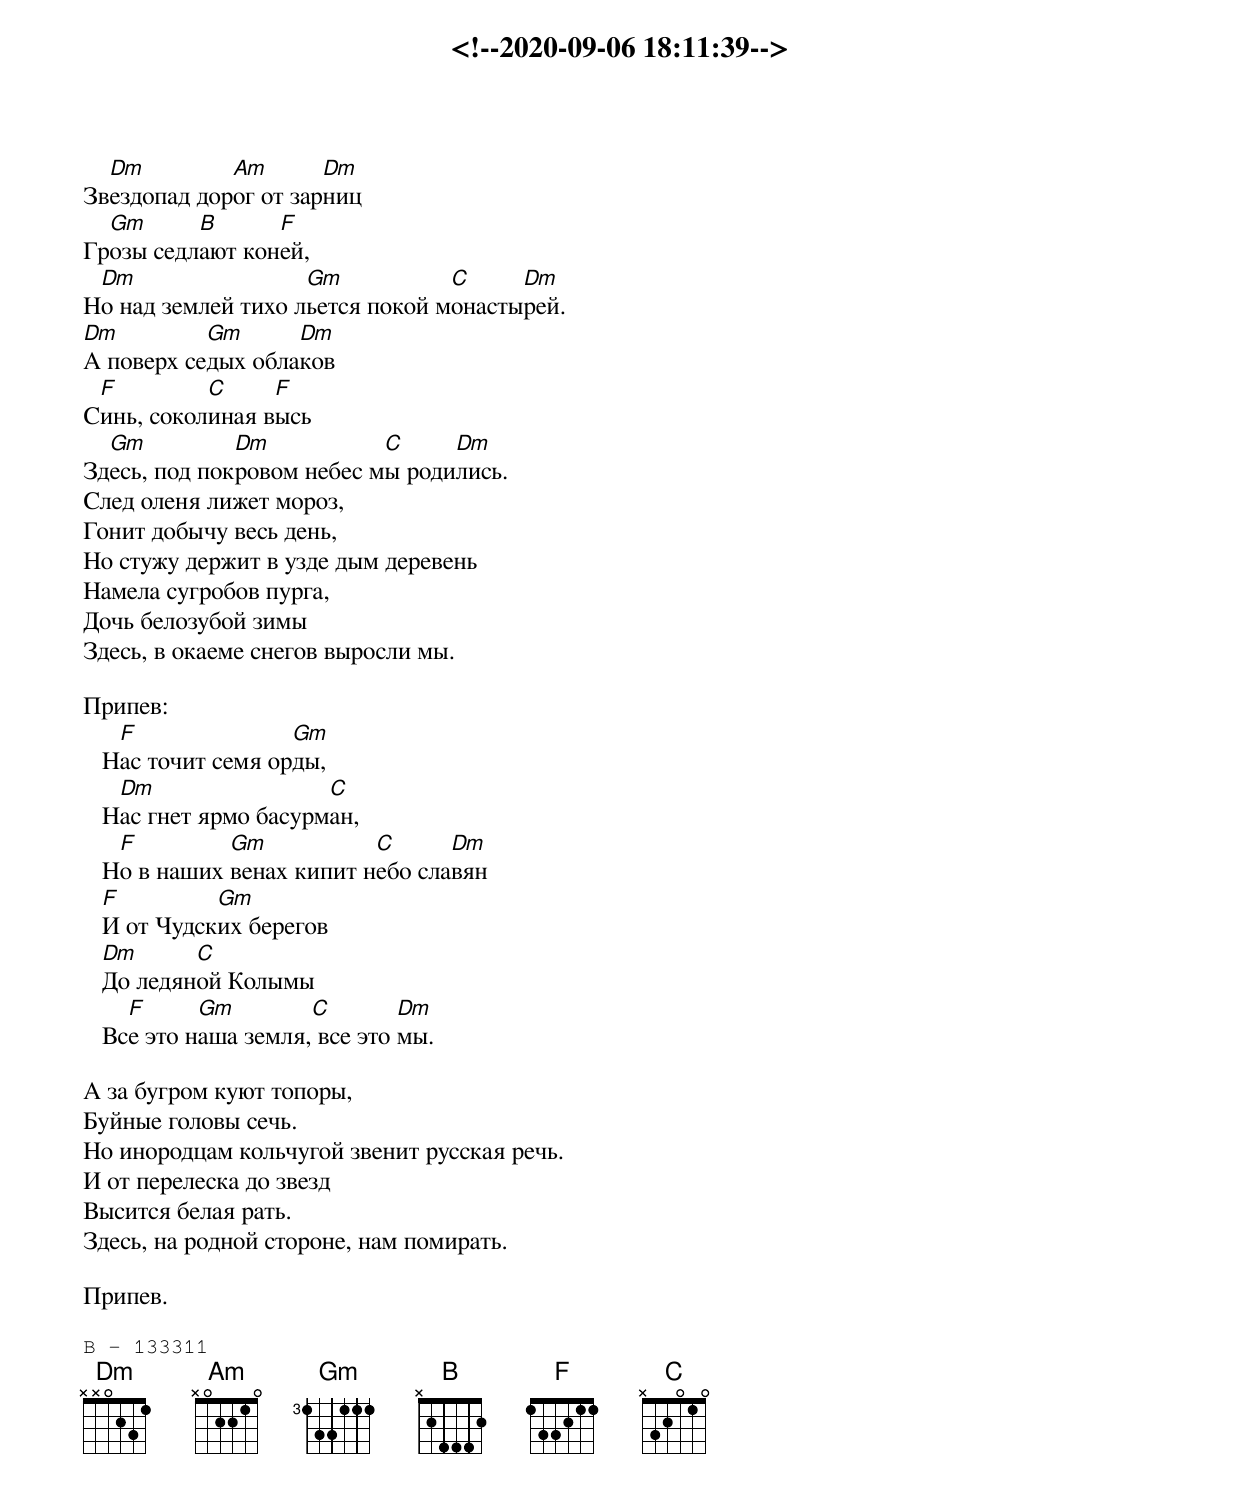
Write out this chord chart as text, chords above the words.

<!--2020-09-06 18:11:39-->
  Dm         Am       Dm
Звездопад дорог от зарниц
  Gm      B      F
Грозы седлают коней,
 Dm                 Gm           C     Dm
Но над землей тихо льется покой монастырей.
Dm         Gm      Dm
А поверх седых облаков
 F         C     F
Синь, соколиная высь
  Gm          Dm           C     Dm
Здесь, под покровом небес мы родились.
След оленя лижет мороз,
Гонит добычу весь день,
Но стужу держит в узде дым деревень
Намела сугробов пурга,
Дочь белозубой зимы
Здесь, в окаеме снегов выросли мы.

Припев:
    F               Gm
   Нас точит семя орды,
    Dm                 C
   Нас гнет ярмо басурман,
    F         Gm           C      Dm
   Но в наших венах кипит небо славян
   F         Gm
   И от Чудских берегов
   Dm      C
   До ледяной Колымы
     F      Gm        C        Dm
   Все это наша земля, все это мы.

А за бугром куют топоры,
Буйные головы сечь.
Но инородцам кольчугой звенит русская речь.
И от перелеска до звезд
Высится белая рать.
Здесь, на родной стороне, нам помирать.

Припев.

B - 133311
